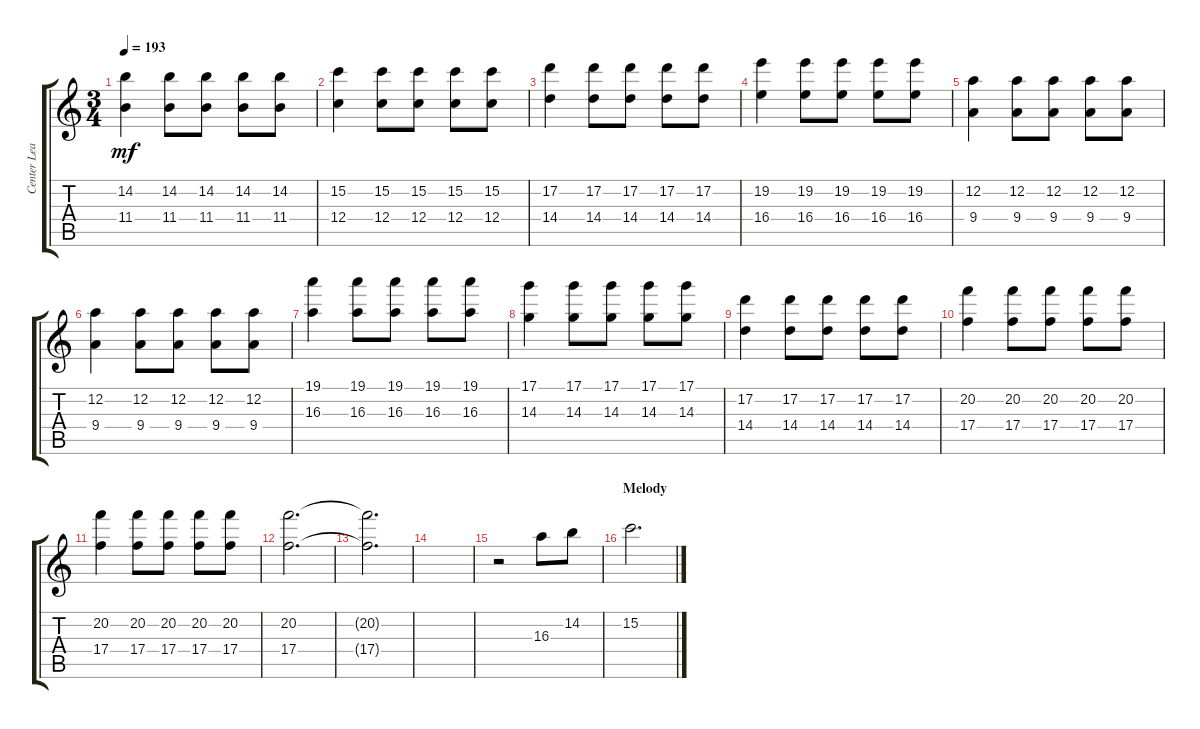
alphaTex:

\track ("Center Lead 1" "Center Lea") {instrument distortionguitar}
\staff {score tabs}
\tuning (D4 A3 F3 C3 G2 C2) {hide}
\ts (3 4)
\tempo 193
\clef g2
\ks c
(14.2 11.4).4{dy mf} (14.2 11.4).8 (14.2 11.4).8 (14.2 11.4).8 (14.2 11.4).8 |
(15.2 12.4).4 (15.2 12.4).8 (15.2 12.4).8 (15.2 12.4).8 (15.2 12.4).8 |
(17.2 14.4).4 (17.2 14.4).8 (17.2 14.4).8 (17.2 14.4).8 (17.2 14.4).8 |
(19.2 16.4).4 (19.2 16.4).8 (19.2 16.4).8 (19.2 16.4).8 (19.2 16.4).8 |
(12.2 9.4).4 (12.2 9.4).8 (12.2 9.4).8 (12.2 9.4).8 (12.2 9.4).8 |
(12.2 9.4).4 (12.2 9.4).8 (12.2 9.4).8 (12.2 9.4).8 (12.2 9.4).8 |
(19.1 16.3).4 (19.1 16.3).8 (19.1 16.3).8 (19.1 16.3).8 (19.1 16.3).8 |
(17.1 14.3).4 (17.1 14.3).8 (17.1 14.3).8 (17.1 14.3).8 (17.1 14.3).8 |
(17.2 14.4).4 (17.2 14.4).8 (17.2 14.4).8 (17.2 14.4).8 (17.2 14.4).8 |
(20.2 17.4).4 (20.2 17.4).8 (20.2 17.4).8 (20.2 17.4).8 (20.2 17.4).8 |
(20.2 17.4).4 (20.2 17.4).8 (20.2 17.4).8 (20.2 17.4).8 (20.2 17.4).8 |
(20.2 17.4).2{d} |
(20.2{t} 17.4{t}).2{d} |
|
r.2 16.3.8 14.2.8 |
\section ("" "Melody")
15.2.2{d}
